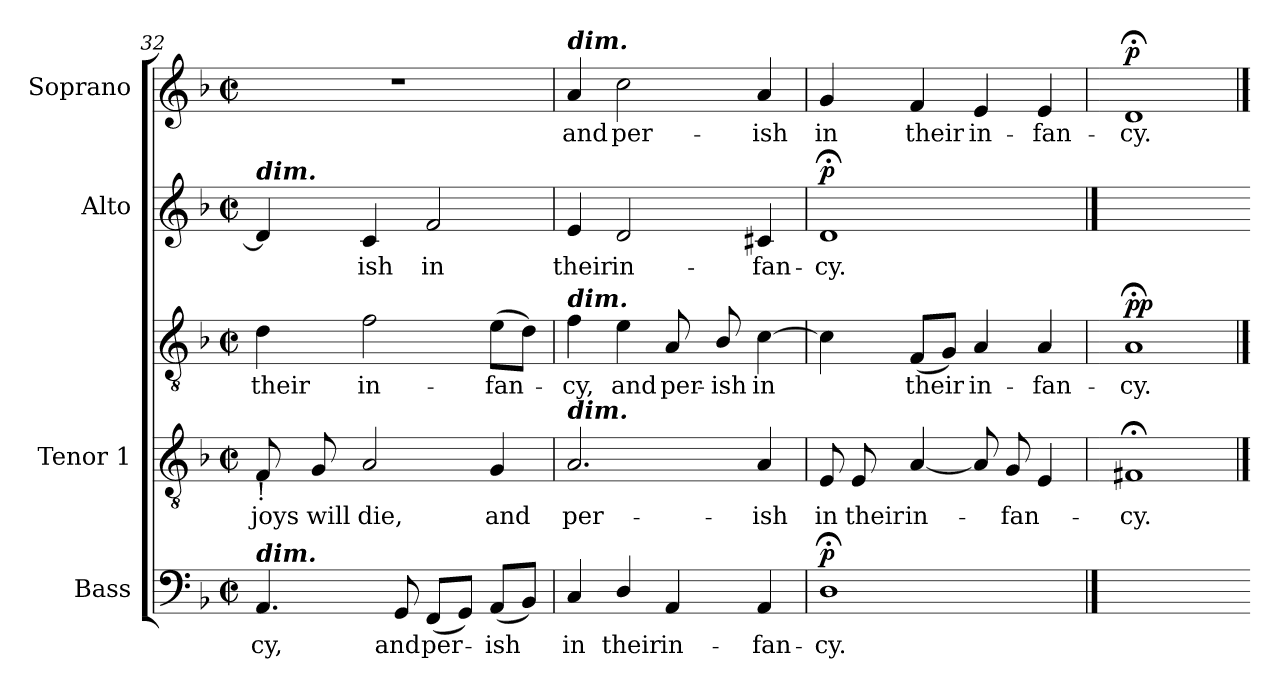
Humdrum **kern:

**kern	**text	**dynam	**kern	**text	**kern	**text	**dynam	**kern	**text	**dynam	**kern	**text	**dynam
*part4	*part4	*part4	*part3	*part3	*part3	*part3	*part3	*part2	*part2	*part2	*part1	*part1	*part1
*staff5	*staff5	*staff5	*staff4	*staff4	*staff3	*staff3	*staff3/4	*staff2	*staff2	*staff2	*staff1	*staff1	*staff1
*I"Bass	*	*	*I"Tenor 1	*	*	*	*	*I"Alto	*	*	*I"Soprano	*	*
*I'B	*	*	*I'T	*	*	*	*	*I'A	*	*	*I'S	*	*
!!LO:LB:g=z
*clefF4	*	*	*clefGv2	*	*clefGv2	*	*	*clefG2	*	*	*clefG2	*	*
*k[b-]	*	*	*k[b-]	*	*k[b-]	*	*	*k[b-]	*	*	*k[b-]	*	*
*F:	*	*	*F:	*	*F:	*	*	*F:	*	*	*F:	*	*
*M2/2	*	*	*M2/2	*	*M2/2	*	*	*M2/2	*	*	*M2/2	*	*
*met(c|)	*	*	*met(c|)	*	*met(c|)	*	*	*met(c|)	*	*	*met(c|)	*	*
=32	=32	=32	=32	=32	=32	=32	=32	=32	=32	=32	=32	=32	=32
!	!	!	!	!	!	!	!	!LO:TX:a:Bi:t=dim.	!	!	!	!	!
!	!	!	!LO:TX:b:t=!	!	!	!	!	!	!	!	!	!	!
!LO:TX:a:Bi:t=dim.	!	!	!	!	!	!	!	!	!	!	!	!	!
!	!LO:LY:b	!	!	!LO:LY:b	!	!LO:LY:b	!	!	!	!	!	!	!
4.AA	-cy,	.	8F	joys	4d	their	.	4d]	.	.	1r	.	.
!	!	!	!	!LO:LY:b	!	!	!	!	!	!	!	!	!
.	.	.	8G	will	.	.	.	.	.	.	.	.	.
!	!	!	!	!LO:LY:b	!	!LO:LY:b	!	!	!LO:LY:b	!	!	!	!
.	.	.	2A	die,	2f	in-	.	4c	ish	.	.	.	.
!	!LO:LY:b	!	!	!	!	!	!	!	!	!	!	!	!
8GG	and	.	.	.	.	.	.	.	.	.	.	.	.
!	!LO:LY:b	!	!	!	!	!	!	!	!LO:LY:b	!	!	!	!
(<8FFL	per-	.	.	.	.	.	.	2f	in	.	.	.	.
8GGJ)	.	.	.	.	.	.	.	.	.	.	.	.	.
!	!LO:LY:b	!	!	!LO:LY:b	!	!LO:LY:b	!	!	!	!	!	!	!
(<8AAL	ish	.	4G	and	(>8eL	-fan-	.	.	.	.	.	.	.
8BB-J)	.	.	.	.	8dJ)	.	.	.	.	.	.	.	.
=33	=33	=33	=33	=33	=33	=33	=33	=33	=33	=33	=33	=33	=33
!	!	!	!	!	!	!	!	!	!	!	!LO:TX:a:Bi:t=dim.	!	!
!	!	!	!	!	!LO:TX:a:Bi:t=dim.	!	!	!	!	!	!	!	!
!	!	!	!LO:TX:a:Bi:t=dim.	!	!	!	!	!	!	!	!	!	!
!	!LO:LY:b	!	!	!LO:LY:b	!	!LO:LY:b	!	!	!LO:LY:b	!	!	!LO:LY:b	!
4C	in	.	2.A	per-	4f	cy,	.	4e	their	.	4a	and	.
!	!LO:LY:b	!	!	!	!	!LO:LY:b	!	!	!LO:LY:b	!	!	!LO:LY:b	!
4D/	their	.	.	.	4e	and	.	2d	in-	.	2cc	per-	.
!	!LO:LY:b	!	!	!	!	!LO:LY:b	!	!	!	!	!	!	!
4AA	in-	.	.	.	8A	per-	.	.	.	.	.	.	.
!	!	!	!	!	!	!LO:LY:b	!	!	!	!	!	!	!
.	.	.	.	.	8B-/	-ish	.	.	.	.	.	.	.
!	!LO:LY:b	!	!	!LO:LY:b	!	!LO:LY:b	!	!	!LO:LY:b	!	!	!LO:LY:b	!
4AA	-fan-	.	4A	-ish	[4c	in	.	4c#X	-fan-	.	4a	-ish	.
=34	=34	=34	=34	=34	=34	=34	=34	=34	=34	=34	=34	=34	=34
!	!LO:LY:b	!LO:DY:b	!	!LO:LY:b	!	!	!	!	!LO:LY:b	!LO:DY:b	!	!LO:LY:b	!
1D;<	-cy.	p	8E	-in	4c]	.	.	1d;<	-cy.	p	4g	in	.
!	!	!	!	!LO:LY:b	!	!	!	!	!	!	!	!	!
.	.	.	8E	their	.	.	.	.	.	.	.	.	.
!	!	!	!	!LO:LY:b	!	!LO:LY:b	!	!	!	!	!	!LO:LY:b	!
.	.	.	[4A	in-	(<8FL	their	.	.	.	.	4f	their	.
.	.	.	.	.	8GJ)	.	.	.	.	.	.	.	.
!	!	!	!	!	!	!LO:LY:b	!	!	!	!	!	!LO:LY:b	!
.	.	.	8A]	.	4A	in-	.	.	.	.	4e	in-	.
!	!	!	!	!LO:LY:b	!	!	!	!	!	!	!	!	!
.	.	.	8GL	fan-	.	.	.	.	.	.	.	.	.
!	!	!	!	!	!	!LO:LY:b	!	!	!	!	!	!LO:LY:b	!
.	.	.	4E	.	4A	-fan-	.	.	.	.	4e	-fan-	.
==35	=35	=35	=35	=35	=35	=35	=35	==35	=35	=35	=35	=35	=35
!	!	!	!	!LO:LY:b	!	!LO:LY:b	!LO:DY:b=2	!	!	!	!	!LO:LY:b	!
!	!	!	!	!	!	!	!LO:DY:n=1:b	!	!	!	!	!	!LO:DY:b
1ryy	.	.	1F#X;<	cy.	1A;<	cy.	p p	1ryy	.	.	1d;<	-cy.	p
=	==	==	==	==	==	==	==	=	==	==	==	==	==
*-	*-	*-	*-	*-	*-	*-	*-	*-	*-	*-	*-	*-	*-
